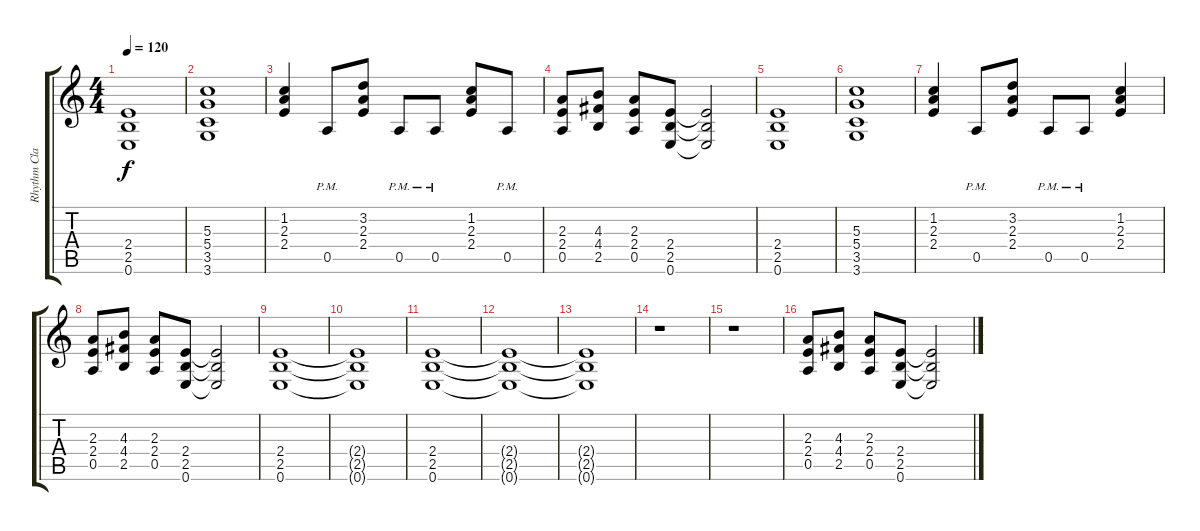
\track ("Rhythm Clark" "Rhythm Cla") {instrument distortionguitar}
\staff {score tabs}
\tuning (E4 B3 G3 D3 A2 E2) {hide}
\ts (4 4)
\tempo 120
\clef g2
\ks c
(2.4 2.5 0.6).1{dy f volume 11 instrument distortionguitar} |
(5.3 5.4 3.5 3.6).1 |
(1.2 2.3 2.4).4 0.5{pm}.8 (3.2 2.3 2.4).8 0.5{pm}.8 0.5{pm}.8 (1.2 2.3 2.4).8 0.5{pm}.8 |
(2.3 2.4 0.5).8 (4.3 4.4 2.5).8 (2.3 2.4 0.5).8 (2.4 2.5 0.6).8 (2.4{t} 2.5{t} 0.6{t}).2 |
(2.4 2.5 0.6).1{volume 11} |
(5.3 5.4 3.5 3.6).1 |
(1.2 2.3 2.4).4 0.5{pm}.8 (3.2 2.3 2.4).8 0.5{pm}.8 0.5{pm}.8 (1.2 2.3 2.4).4 |
(2.3 2.4 0.5).8 (4.3 4.4 2.5).8 (2.3 2.4 0.5).8 (2.4 2.5 0.6).8 (2.4{t} 2.5{t} 0.6{t}).2 |
(2.4 2.5 0.6).1 |
(2.4{t} 2.5{t} 0.6{t}).1 |
(2.4 2.5 0.6).1 |
(2.4{t} 2.5{t} 0.6{t}).1 |
(2.4{t} 2.5{t} 0.6{t}).1{volume 8} |
r.1 |
r.1 |
(2.3 2.4 0.5).8{volume 12} (4.3 4.4 2.5).8 (2.3 2.4 0.5).8 (2.4 2.5 0.6).8 (2.4{t} 2.5{t} 0.6{t}).2
